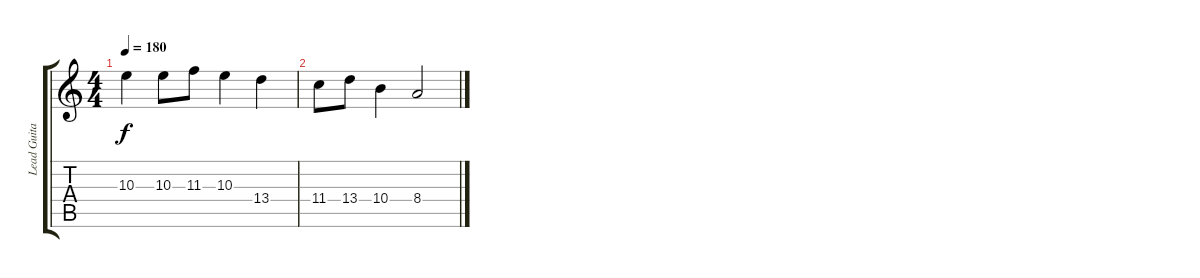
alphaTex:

\track ("Lead Guitar" "Lead Guita") {instrument distortionguitar}
\staff {score tabs}
\tuning (Eb4 Bb3 Gb3 Db3 Ab2 Eb2) {hide}
\ts (4 4)
\tempo 180
\clef g2
\ks c
10.3.4{dy f} 10.3.8 11.3.8 10.3.4 13.4.4 |
11.4.8 13.4.8 10.4.4 8.4.2
